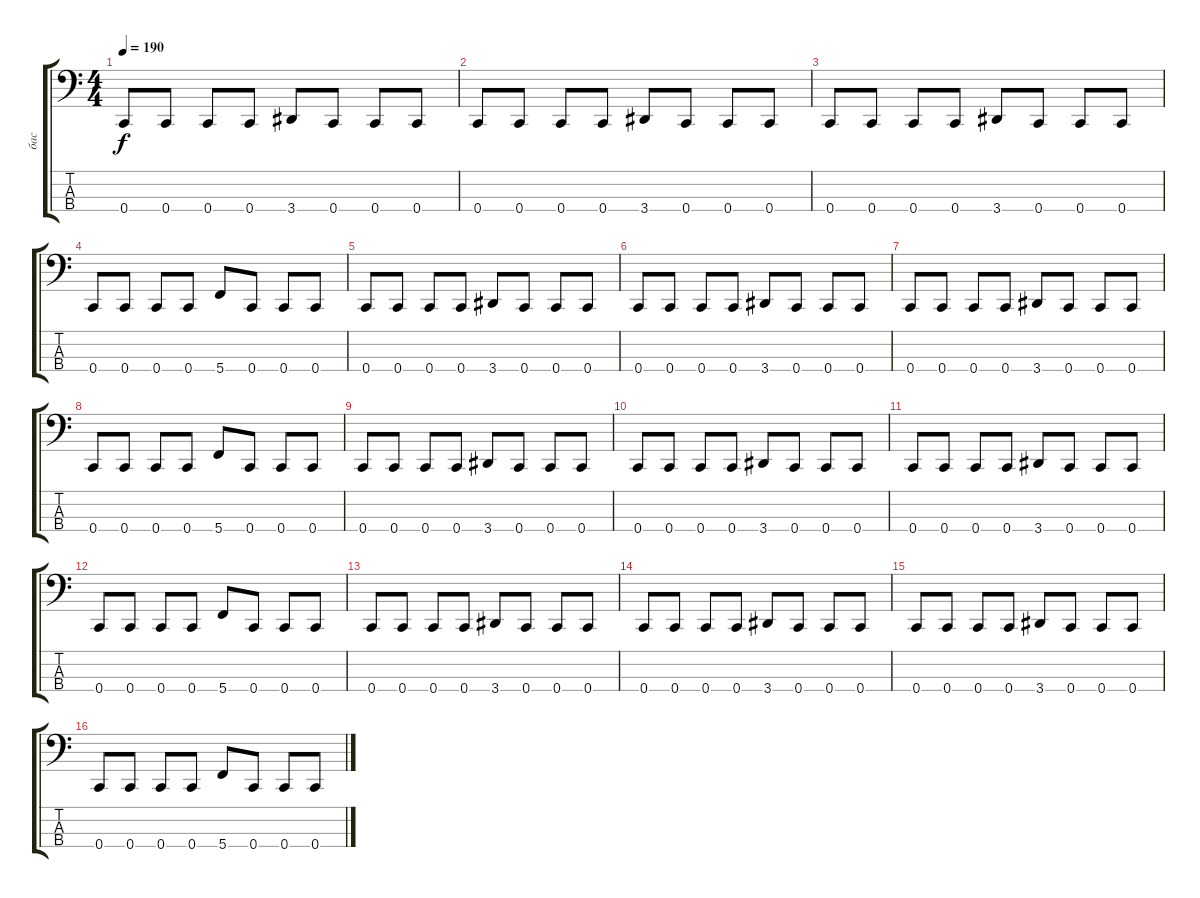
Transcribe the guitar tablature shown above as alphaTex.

\track ("бас" "бас") {instrument electricbassfinger}
\staff {score tabs}
\tuning (F2 C2 G1 C1) {hide}
\ts (4 4)
\tempo 190
\clef f4
\ks c
0.4.8{dy f} 0.4.8 0.4.8 0.4.8 3.4.8 0.4.8 0.4.8 0.4.8 |
0.4.8 0.4.8 0.4.8 0.4.8 3.4.8 0.4.8 0.4.8 0.4.8 |
0.4.8 0.4.8 0.4.8 0.4.8 3.4.8 0.4.8 0.4.8 0.4.8 |
0.4.8 0.4.8 0.4.8 0.4.8 5.4.8 0.4.8 0.4.8 0.4.8 |
0.4.8 0.4.8 0.4.8 0.4.8 3.4.8 0.4.8 0.4.8 0.4.8 |
0.4.8 0.4.8 0.4.8 0.4.8 3.4.8 0.4.8 0.4.8 0.4.8 |
0.4.8 0.4.8 0.4.8 0.4.8 3.4.8 0.4.8 0.4.8 0.4.8 |
0.4.8 0.4.8 0.4.8 0.4.8 5.4.8 0.4.8 0.4.8 0.4.8 |
0.4.8 0.4.8 0.4.8 0.4.8 3.4.8 0.4.8 0.4.8 0.4.8 |
0.4.8 0.4.8 0.4.8 0.4.8 3.4.8 0.4.8 0.4.8 0.4.8 |
0.4.8 0.4.8 0.4.8 0.4.8 3.4.8 0.4.8 0.4.8 0.4.8 |
0.4.8 0.4.8 0.4.8 0.4.8 5.4.8 0.4.8 0.4.8 0.4.8 |
0.4.8 0.4.8 0.4.8 0.4.8 3.4.8 0.4.8 0.4.8 0.4.8 |
0.4.8 0.4.8 0.4.8 0.4.8 3.4.8 0.4.8 0.4.8 0.4.8 |
0.4.8 0.4.8 0.4.8 0.4.8 3.4.8 0.4.8 0.4.8 0.4.8 |
0.4.8 0.4.8 0.4.8 0.4.8 5.4.8 0.4.8 0.4.8 0.4.8
